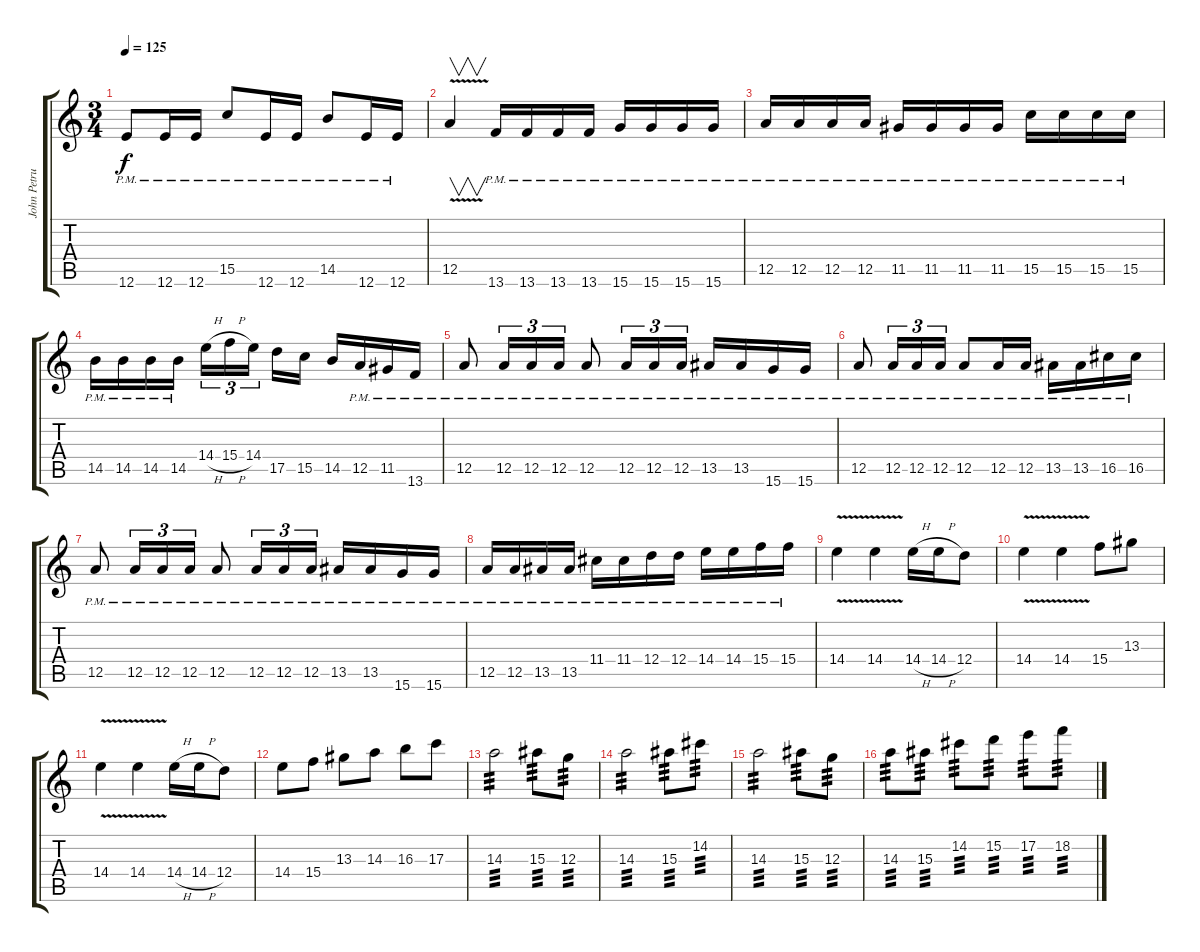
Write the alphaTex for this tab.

\track ("John Petrucci Lead Guitar" "John Petru") {instrument distortionguitar}
\staff {score tabs}
\tuning (E4 B3 G3 D3 A2 E2) {hide}
\ts (3 4)
\tempo 125
\clef g2
\ks c
12.6{pm}.8{dy f} 12.6{pm}.16 12.6{pm}.16 15.5{pm}.8 12.6{pm}.16 12.6{pm}.16 14.5{pm}.8 12.6{pm}.16 12.6{pm}.16 |
12.5{v}.4{v} 13.6{pm}.16 13.6{pm}.16 13.6{pm}.16 13.6{pm}.16 15.6{pm}.16 15.6{pm}.16 15.6{pm}.16 15.6{pm}.16 |
12.5{pm}.16 12.5{pm}.16 12.5{pm}.16 12.5{pm}.16 11.5{pm}.16 11.5{pm}.16 11.5{pm}.16 11.5{pm}.16 15.5{pm}.16 15.5{pm}.16 15.5{pm}.16 15.5{pm}.16 |
14.5{pm}.16 14.5{pm}.16 14.5{pm}.16 14.5{pm}.16 14.4{h}.16{tu (3 2)} 15.4{h}.16{tu (3 2)} 14.4.16{tu (3 2) beam splitsecondary} 17.5.16 15.5.16 14.5.16 12.5{pm}.16 11.5{pm}.16 13.6{pm}.16 |
12.5{pm}.8 12.5{pm}.16{tu (3 2)} 12.5{pm}.16{tu (3 2)} 12.5{pm}.16{tu (3 2)} 12.5{pm}.8 12.5{pm}.16{tu (3 2)} 12.5{pm}.16{tu (3 2)} 12.5{pm}.16{tu (3 2)} 13.5{pm}.16 13.5{pm}.16 15.6{pm}.16 15.6{pm}.16 |
12.5{pm}.8 12.5{pm}.16{tu (3 2)} 12.5{pm}.16{tu (3 2)} 12.5{pm}.16{tu (3 2)} 12.5{pm}.8 12.5{pm}.16 12.5{pm}.16 13.5{pm}.16 13.5{pm}.16 16.5{pm}.16 16.5{pm}.16 |
12.5{pm}.8 12.5{pm}.16{tu (3 2)} 12.5{pm}.16{tu (3 2)} 12.5{pm}.16{tu (3 2)} 12.5{pm}.8 12.5{pm}.16{tu (3 2)} 12.5{pm}.16{tu (3 2)} 12.5{pm}.16{tu (3 2)} 13.5{pm}.16 13.5{pm}.16 15.6{pm}.16 15.6{pm}.16 |
12.5{pm}.16 12.5{pm}.16 13.5{pm}.16 13.5{pm}.16 11.4{pm}.16 11.4{pm}.16 12.4{pm}.16 12.4{pm}.16 14.4{pm}.16 14.4{pm}.16 15.4{pm}.16 15.4{pm}.16 |
14.4{v}.4 14.4{v}.4 14.4{h}.16 14.4{h}.16 12.4.8 |
14.4{v}.4 14.4{v}.4 15.4.8 13.3.8 |
14.4{v}.4 14.4{v}.4 14.4{h}.16 14.4{h}.16 12.4.8 |
14.4.8 15.4.8 13.3.8 14.3.8 16.3.8 17.3.8 |
14.3.2{tp 3 volume 16 instrument overdrivenguitar} 15.3.8{tp 3} 12.3.8{tp 3} |
14.3.2{tp 3} 15.3.8{tp 3} 14.2.8{tp 3} |
14.3.2{tp 3} 15.3.8{tp 3} 12.3.8{tp 3} |
14.3.8{tp 3} 15.3.8{tp 3} 14.2.8{tp 3} 15.2.8{tp 3} 17.2.8{tp 3} 18.2.8{tp 3}
